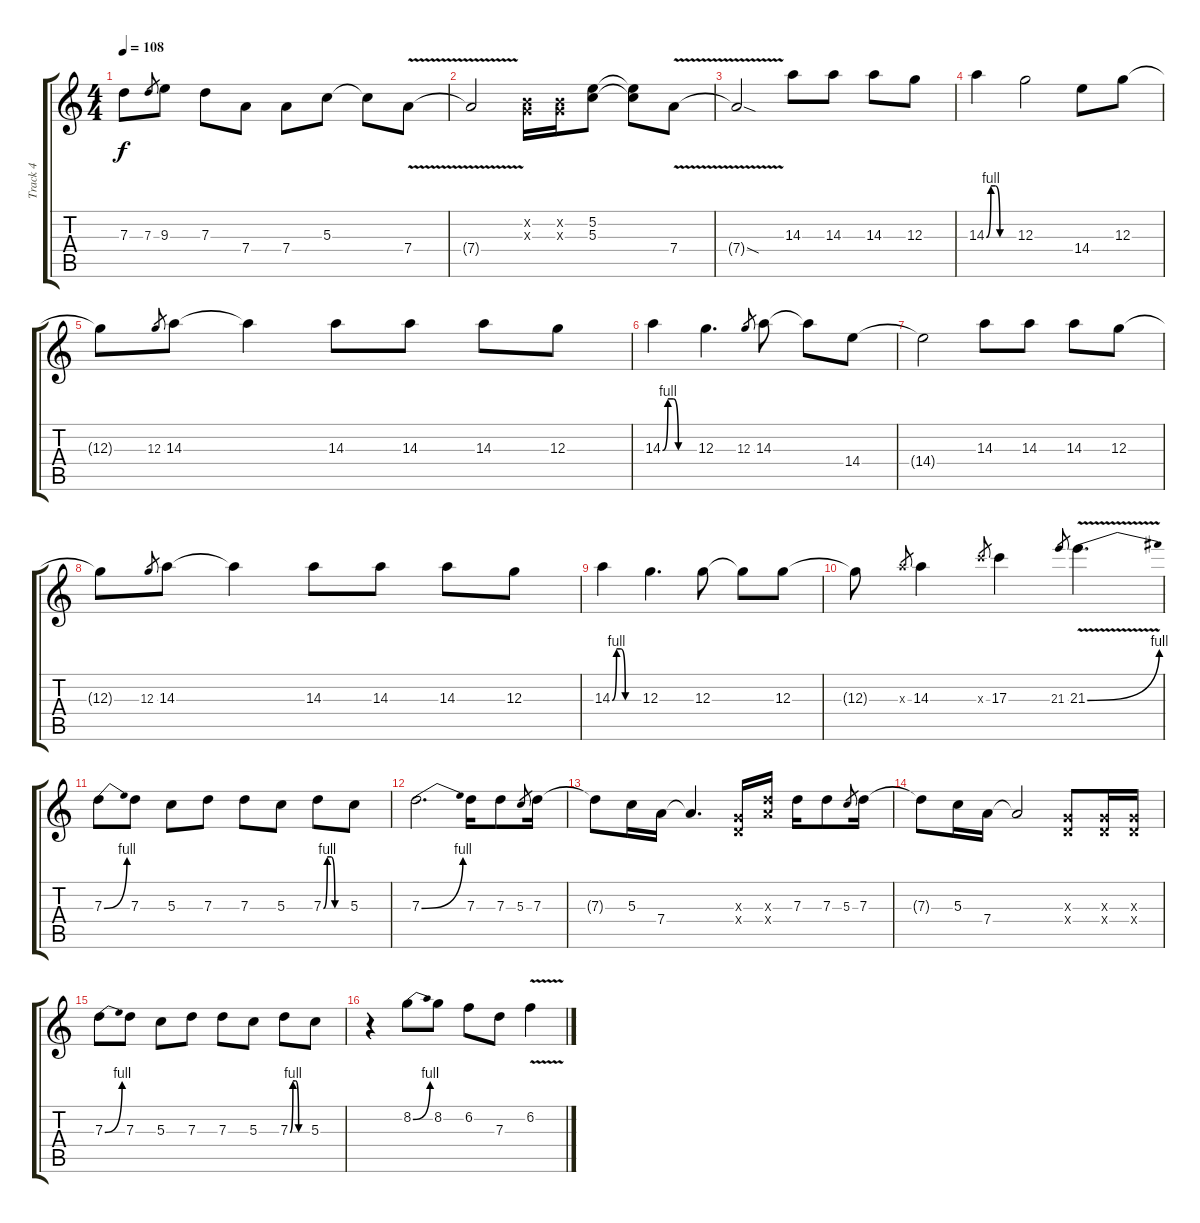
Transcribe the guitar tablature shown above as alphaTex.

\track ("Track 4" "Track 4") {instrument distortionguitar}
\staff {score tabs}
\tuning (E4 B3 G3 D3 A2 E2) {hide}
\ts (4 4)
\tempo 108
\clef g2
\ks c
7.3.8{dy f} 7.3.8{gr} 9.3.8 7.3.8 7.4.8 7.4.8 5.3.8 5.3{t}.8 7.4{v}.8 |
7.4{t}.2 (0.2{x} 0.3{x}).16 (0.2{x} 0.3{x}).16 (5.2 5.3).8 (5.2{t} 5.3{t}).8 7.4{v}.8 |
7.4{sod t}.2 14.3.8 14.3.8 14.3.8 12.3.8 |
14.3{be (custom 0 0 10 4 20 4 30 0 60 0)}.4 12.3.2 14.4.8 12.3.8 |
12.3{t}.8 12.3.8{gr} 14.3.8 14.3{t}.4 14.3.8 14.3.8 14.3.8 12.3.8 |
14.3{be (custom 0 0 10 4 20 4 30 0 60 0)}.4 12.3.4{d} 12.3.8{gr} 14.3.8 14.3{t}.8 14.4.8 |
14.4{t}.2 14.3.8 14.3.8 14.3.8 12.3.8 |
12.3{t}.8 12.3.8{gr} 14.3.8 14.3{t}.4 14.3.8 14.3.8 14.3.8 12.3.8 |
14.3{be (custom 0 0 10 4 20 4 30 0 60 0)}.4 12.3.4{d} 12.3.8 12.3{t}.8 12.3.8 |
12.3{t}.8 14.3{x}.8{gr} 14.3.4 17.3{x}.8{gr} 17.3.4 21.3.8{gr} 21.3{be (bend 0 0 60 4) v}.4{d} |
7.3{be (bend 0 0 60 4)}.8 7.3.8 5.3.8 7.3.8 7.3.8 5.3.8 7.3{be (custom 0 0 10 4 20 4 30 0 60 0)}.8 5.3.8 |
7.3{be (bend 0 0 60 4)}.2{d} 7.3.16 7.3.8 5.3.8{gr} 7.3.16 |
7.3{t}.8 5.3.16 7.4.16 7.4{t}.4{d} (0.3{x} 0.4{x}).16 (7.3{x} 7.4{x}).16 7.3.16 7.3.8 5.3.8{gr} 7.3.16 |
7.3{t}.8 5.3.16 7.4.16 7.4{t}.2 (0.3{x} 0.4{x}).8 (0.3{x} 0.4{x}).16 (0.3{x} 0.4{x}).16 |
7.3{be (bend 0 0 60 4)}.8 7.3.8 5.3.8 7.3.8 7.3.8 5.3.8 7.3{be (custom 0 0 10 4 20 4 30 0 60 0)}.8 5.3.8 |
r.4 8.2{be (bend 0 0 60 4)}.8 8.2.8 6.2.8 7.3.8 6.2{v}.4
